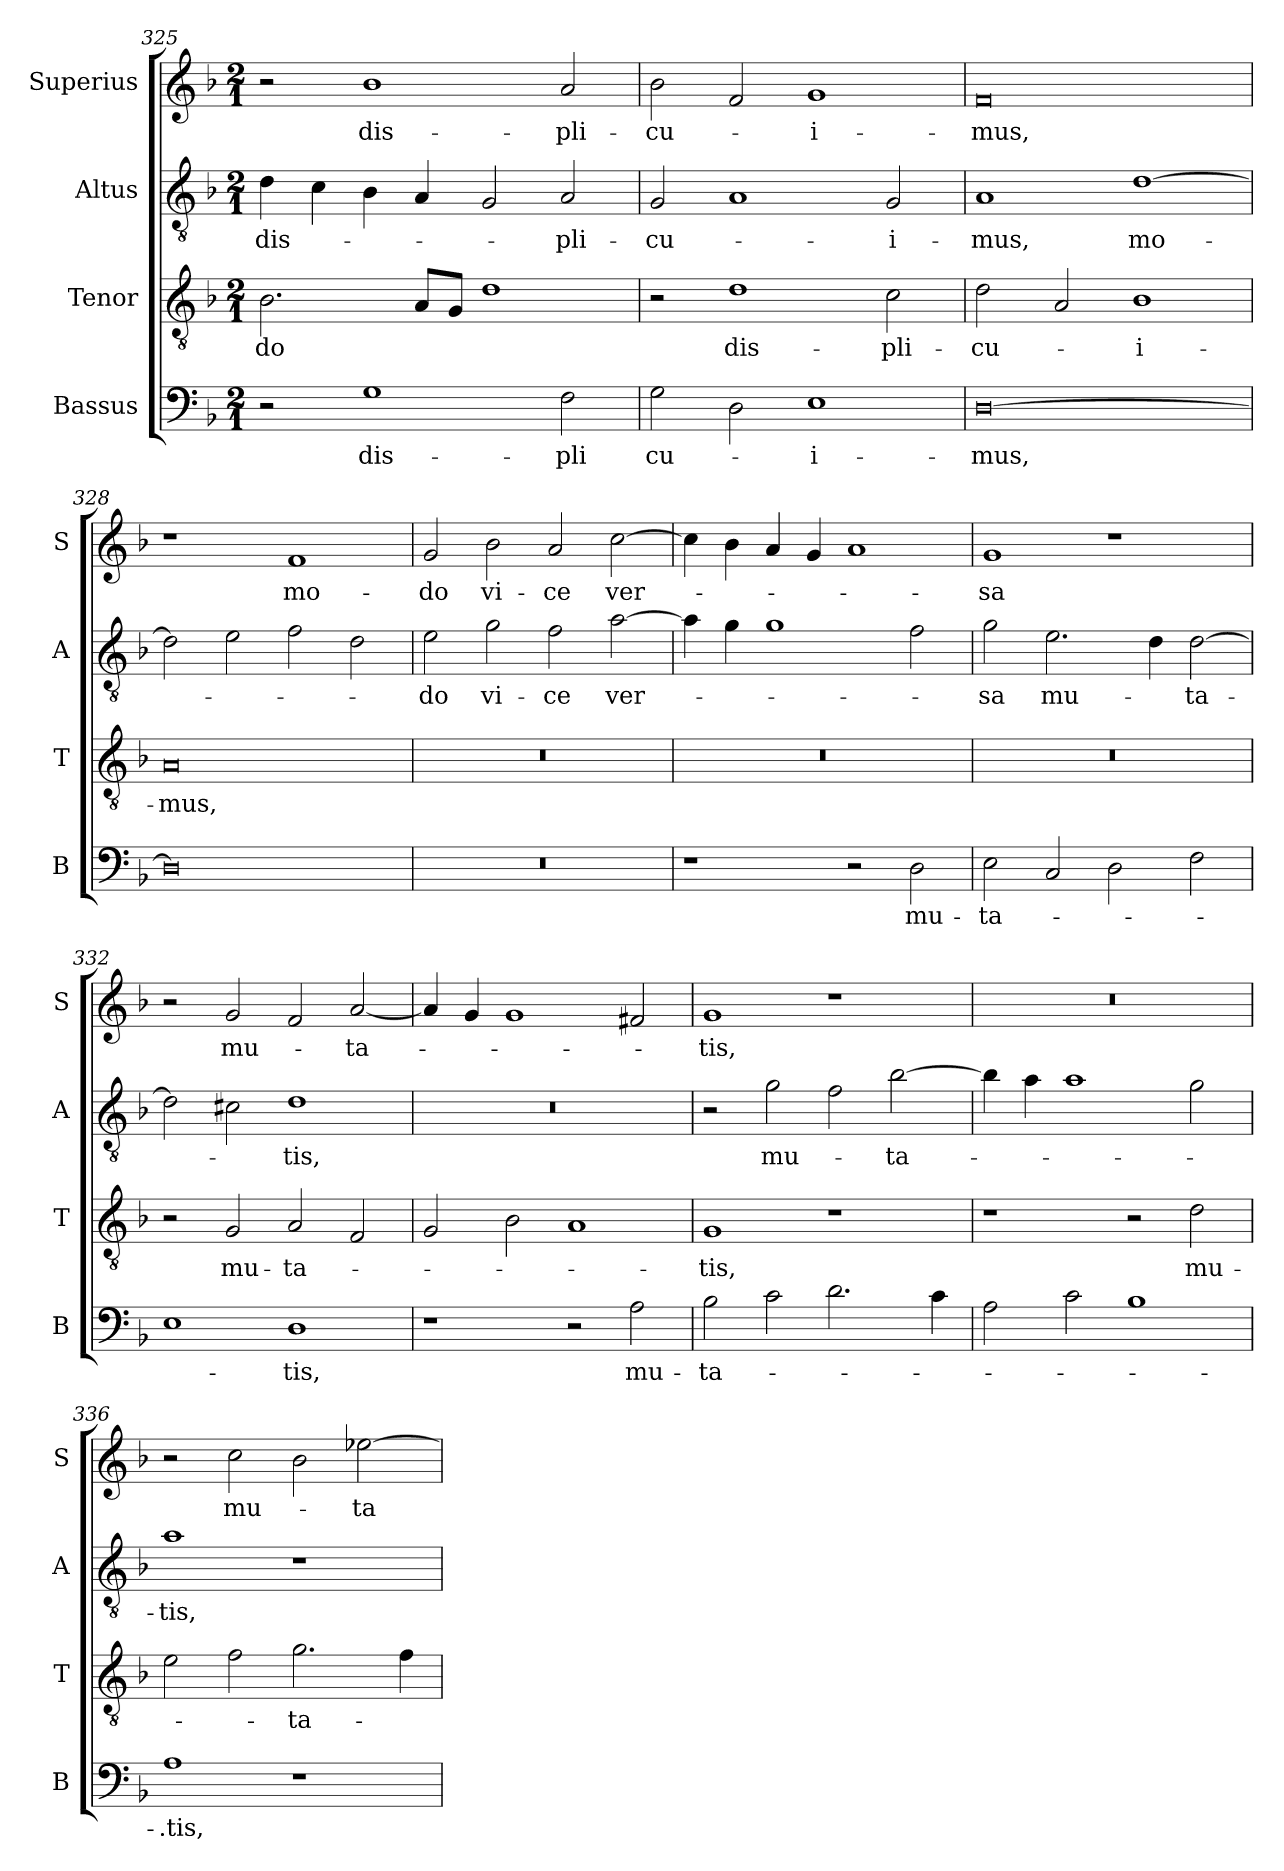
**kern	**text	**kern	**text	**kern	**text	**kern	**text
*part4	*part4	*part3	*part3	*part2	*part2	*part1	*part1
*staff4	*staff4	*staff3	*staff3	*staff2	*staff2	*staff1	*staff1
*I"Bassus	*	*I"Tenor	*	*I"Altus	*	*I"Superius	*
*I'B	*	*I'T	*	*I'A	*	*I'S	*
*clefF4	*	*clefGv2	*	*clefGv2	*	*clefG2	*
*k[b-]	*	*k[b-]	*	*k[b-]	*	*k[b-]	*
*M2/1	*	*M2/1	*	*M2/1	*	*M2/1	*
=325	=325	=325	=325	=325	=325	=325	=325
2r	.	2.B-\	do	4d\	dis-	2r	.
.	.	.	.	4c\	.	.	.
1G	dis-	.	.	4B-\	.	1b-	dis-
.	.	8A/L	.	4A/	.	.	.
.	.	8G/J	.	.	.	.	.
.	.	1d	.	2G/	.	.	.
2F\	-pli	.	.	2A/	-pli-	2a/	-pli-
=326	=326	=326	=326	=326	=326	=326	=326
2G\	-cu-	2r	.	2G/	-cu-	2b-\	-cu-
2D\	.	1d	dis-	1A	.	2f/	.
1E	-i-	.	.	.	.	1g	-i-
.	.	2c\	-pli-	2G/	-i-	.	.
=327	=327	=327	=327	=327	=327	=327	=327
[0D	-mus,	2d\	-cu-	1A	-mus,	0f	-mus,
.	.	2A/	.	.	.	.	.
.	.	1B-	i-	[1d	mo-	.	.
=328	=328	=328	=328	=328	=328	=328	=328
0D]	.	0A	-mus,	2d\]	.	1r	.
.	.	.	.	2e\	.	.	.
.	.	.	.	2f\	.	1f	mo-
.	.	.	.	2d\	.	.	.
=329	=329	=329	=329	=329	=329	=329	=329
0r	.	0r	.	2e\	-do	2g/	-do
.	.	.	.	2g\	vi-	2b-\	vi-
.	.	.	.	2f\	-ce	2a/	-ce
.	.	.	.	[2a\	ver-	[2cc\	ver-
=330	=330	=330	=330	=330	=330	=330	=330
1r	.	0r	.	4a\]	.	4cc\]	.
.	.	.	.	4g\	.	4b-\	.
.	.	.	.	1g	.	4a/	.
.	.	.	.	.	.	4g/	.
2r	.	.	.	.	.	1a	.
2D\	mu-	.	.	2f\	.	.	.
=331	=331	=331	=331	=331	=331	=331	=331
2E\	-ta-	0r	.	2g\	-sa	1g	-sa
2C/	.	.	.	2.e\	mu-	.	.
2D\	.	.	.	.	.	1r	.
.	.	.	.	4d\	.	.	.
2F\	.	.	.	[2d\	-ta-	.	.
=332	=332	=332	=332	=332	=332	=332	=332
1E	.	2r	.	2d\]	.	2r	.
.	.	2G/	mu-	2c#X\	.	2g/	mu-
1D	-tis,	2A/	-ta-	1d	-tis,	2f/	.
.	.	2F/	.	.	.	[2a/	-ta-
=333	=333	=333	=333	=333	=333	=333	=333
1r	.	2G/	.	0r	.	4a/]	.
.	.	.	.	.	.	4g/	.
.	.	2B-\	.	.	.	1g	.
2r	.	1A	.	.	.	.	.
2A\	mu-	.	.	.	.	2f#X/	.
=334	=334	=334	=334	=334	=334	=334	=334
2B-\	-ta-	1G	-tis,	2r	.	1g	-tis,
2c\	.	.	.	2g\	mu-	.	.
2.d\	.	1r	.	2f\	.	1r	.
.	.	.	.	[2b-\	-ta-	.	.
4c\	.	.	.	.	.	.	.
=335	=335	=335	=335	=335	=335	=335	=335
2A\	.	1r	.	4b-\]	.	0r	.
.	.	.	.	4a\	.	.	.
2c\	.	.	.	1a	.	.	.
1B-	.	2r	.	.	.	.	.
.	.	2d\	mu-	2g\	.	.	.
=336	=336	=336	=336	=336	=336	=336	=336
1A	.tis,	2e\	.	1a	-tis,	2r	.
.	.	2f\	.	.	.	2cc\	mu-
1r	.	2.g\	-ta-	1r	.	2b-\	.
.	.	.	.	.	.	[2ee-X\	-ta-
.	.	4f\	.	.	.	.	.
=	=	=	=	=	=	=	=
*-	*-	*-	*-	*-	*-	*-	*-
